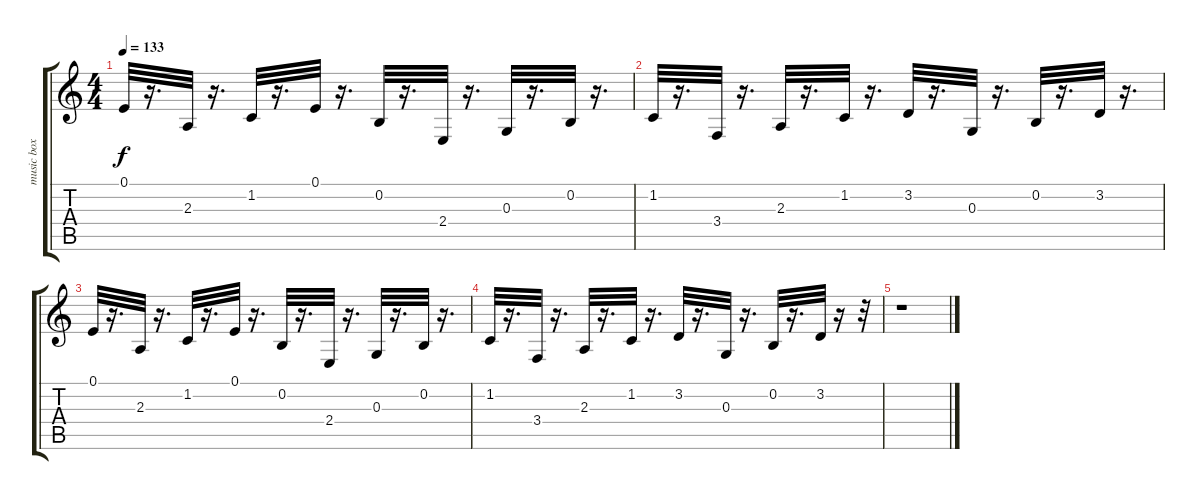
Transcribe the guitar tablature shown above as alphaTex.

\track ("music box" "music box") {instrument musicbox}
\staff {score tabs}
\tuning (E4 B3 G3 D3 A2 E2) {hide}
\ts (4 4)
\tempo 133
\clef g2
\ks c
0.1.32{dy f} r.16{d} 2.3.32 r.16{d} 1.2.32 r.16{d} 0.1.32 r.16{d} 0.2.32 r.16{d} 2.4.32 r.16{d} 0.3.32 r.16{d} 0.2.32 r.16{d} |
1.2.32 r.16{d} 3.4.32 r.16{d} 2.3.32 r.16{d} 1.2.32 r.16{d} 3.2.32 r.16{d} 0.3.32 r.16{d} 0.2.32 r.16{d} 3.2.32 r.16{d} |
0.1.32 r.16{d} 2.3.32 r.16{d} 1.2.32 r.16{d} 0.1.32 r.16{d} 0.2.32 r.16{d} 2.4.32 r.16{d} 0.3.32 r.16{d} 0.2.32 r.16{d} |
1.2.32 r.16{d} 3.4.32 r.16{d} 2.3.32 r.16{d} 1.2.32 r.16{d} 3.2.32 r.16{d} 0.3.32 r.16{d} 0.2.32 r.16{d} 3.2.32 r.16 r.32 |
r.1
